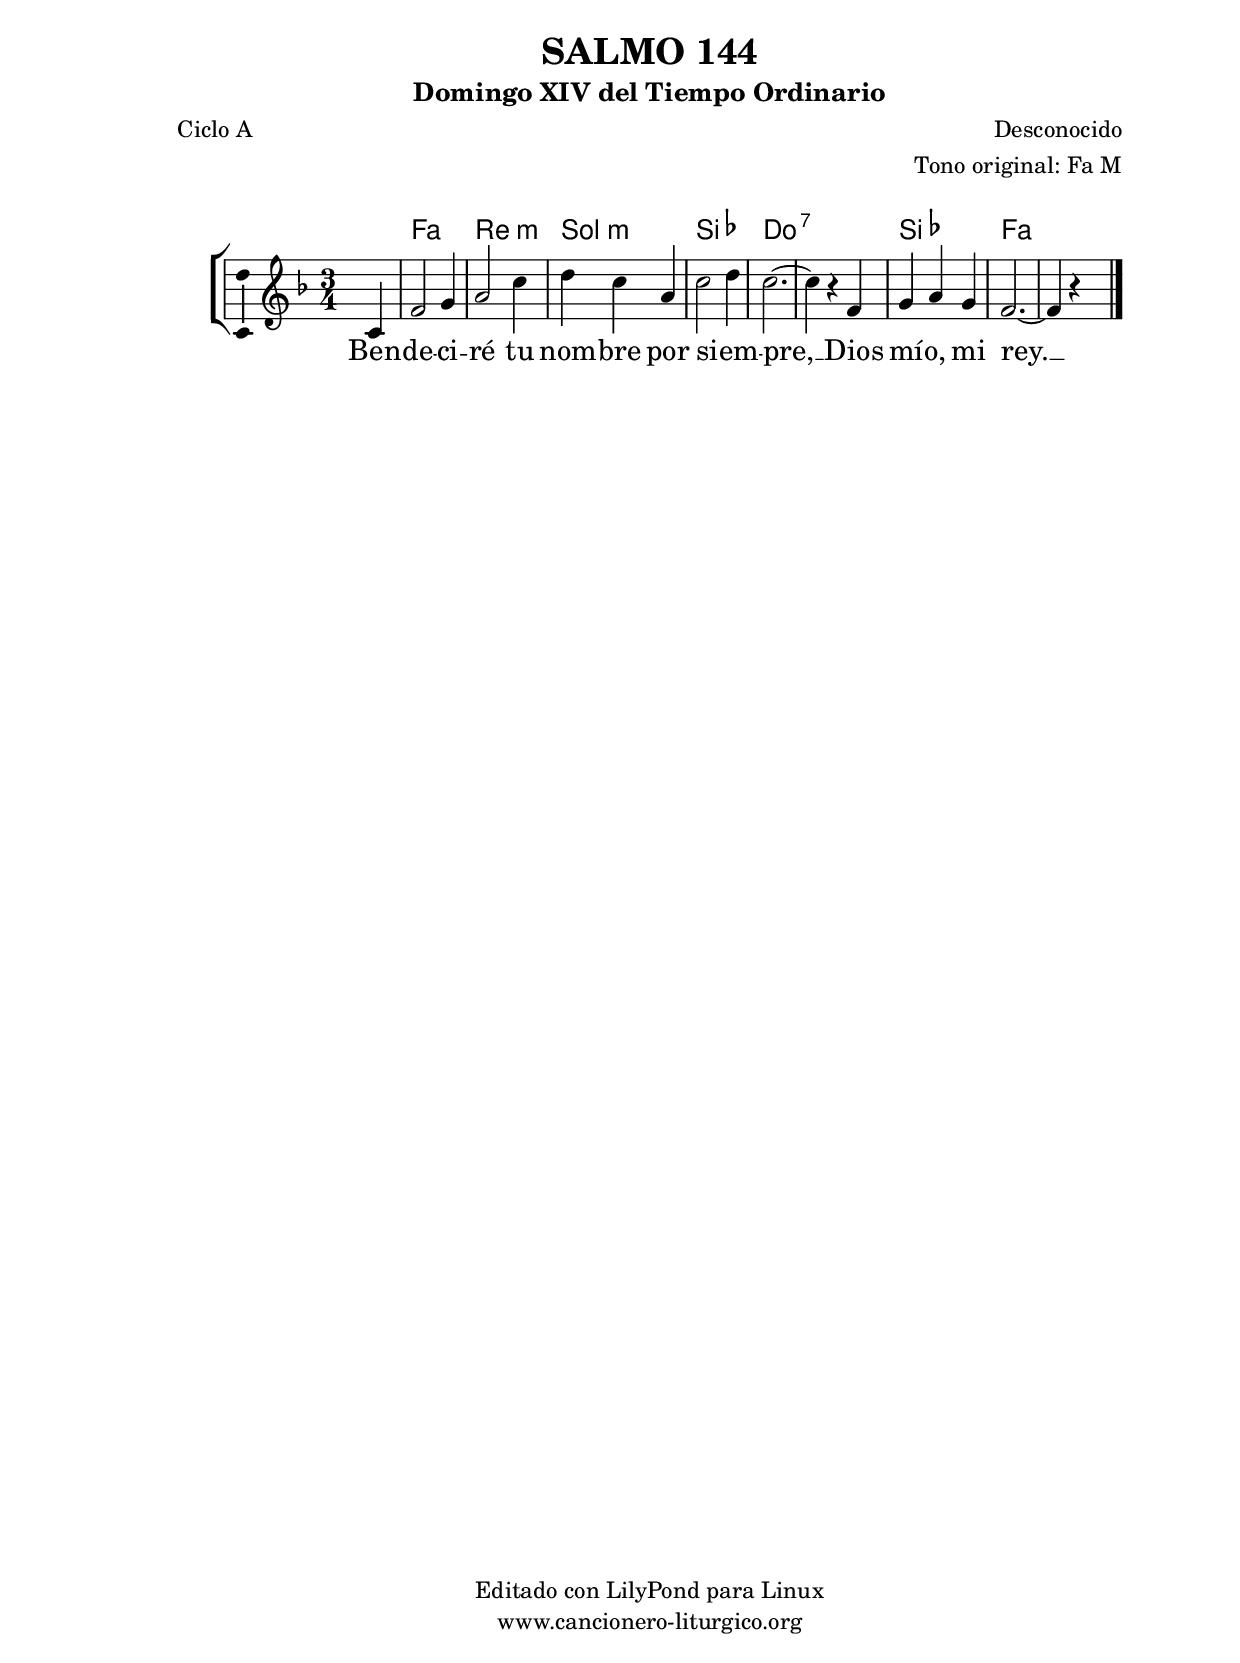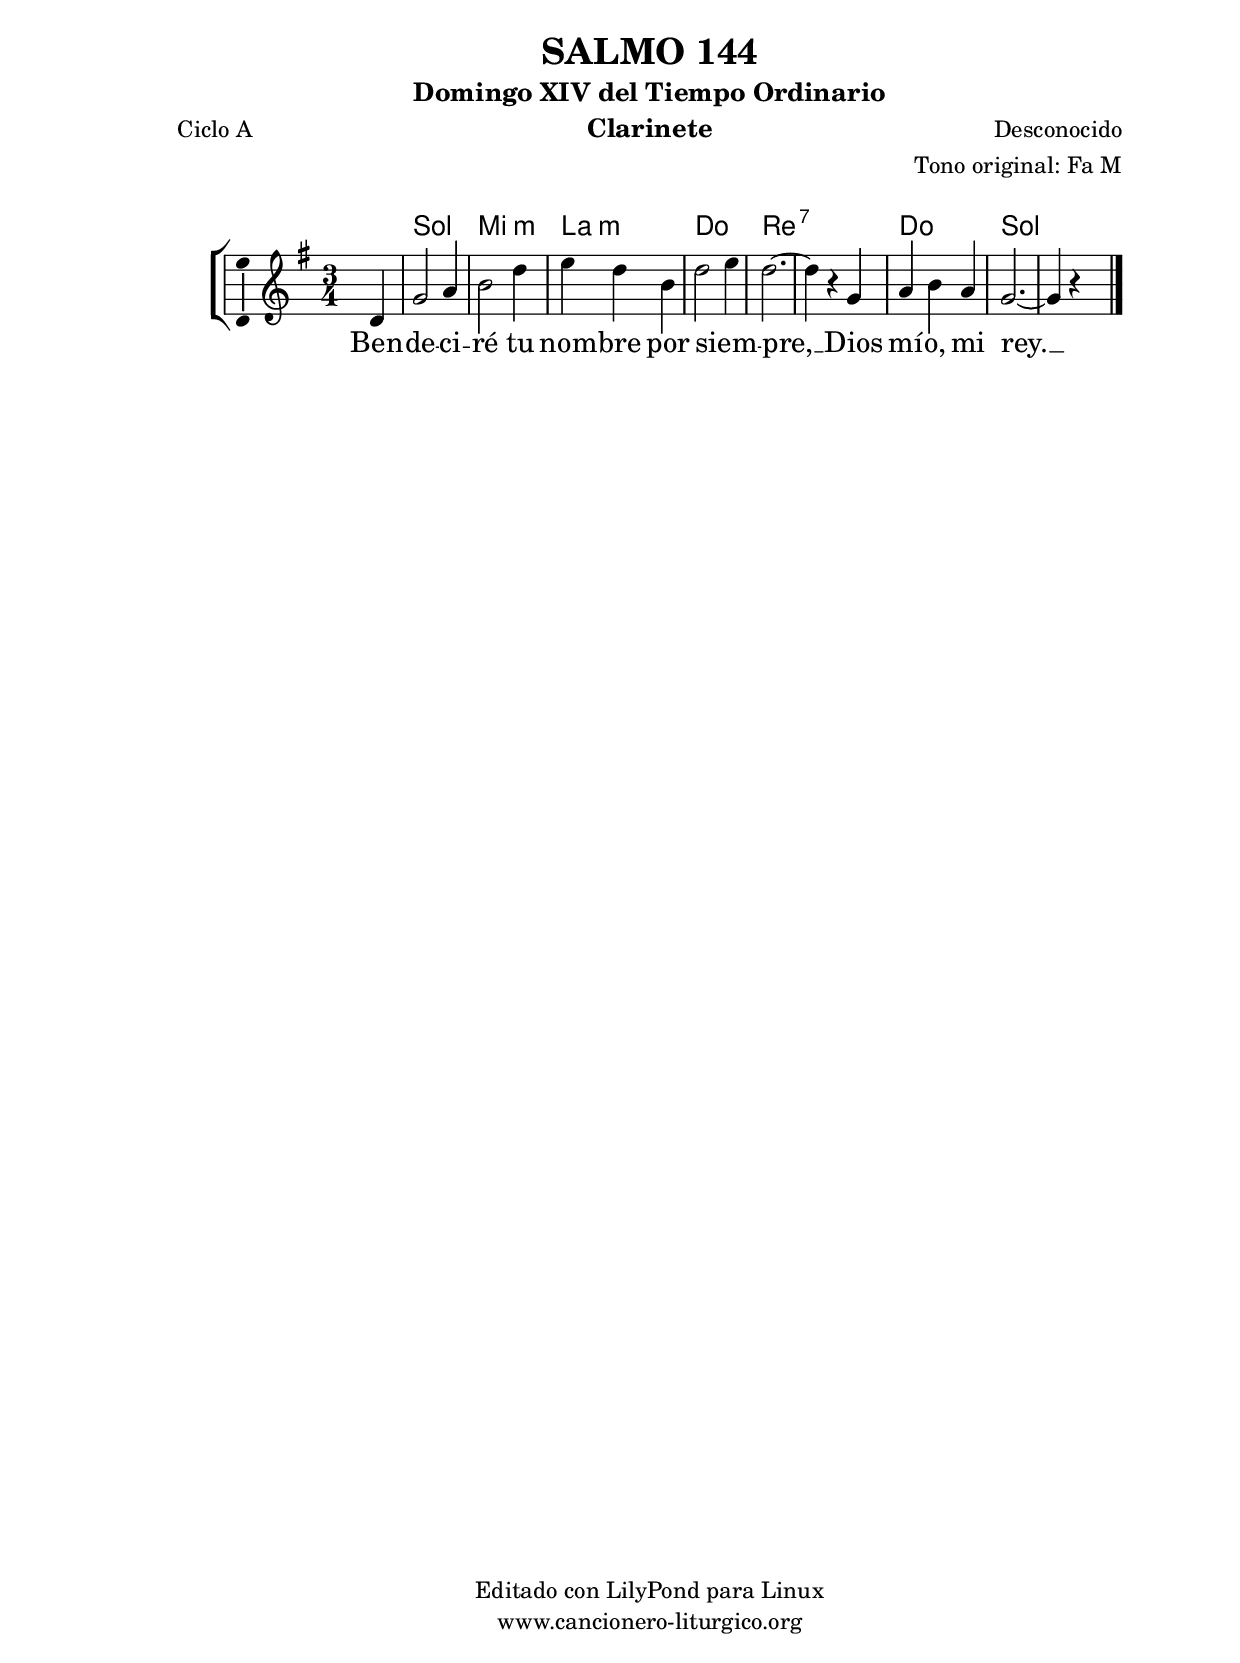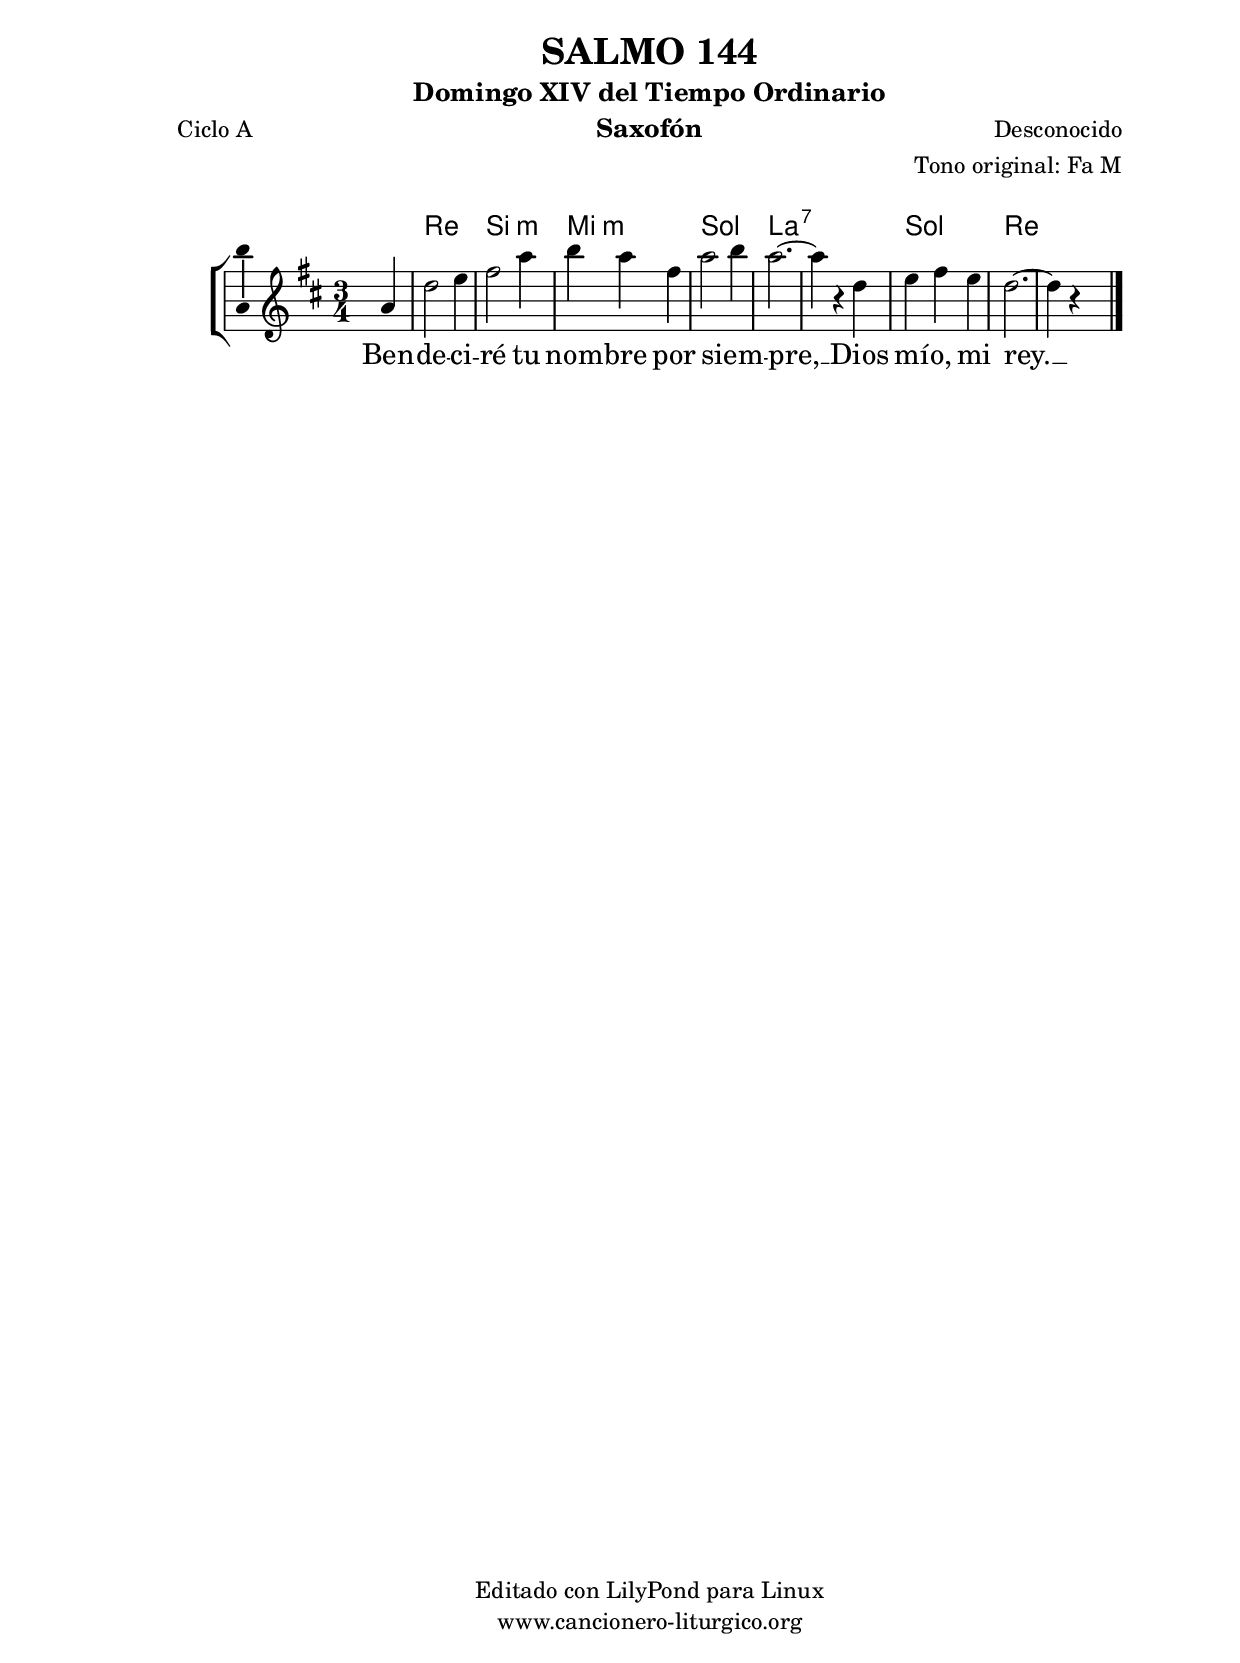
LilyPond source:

%
%para convertir .midi en .wav:
%timidity filename.midi -Ow -o finename.wav
%
%
%Para convertir de .wav a .mp3:
%lame -h -m j filename.wav
%
%
%para escuchar el midi:
%timidity nombrefichero.midi
%


%versión de lilypond para la que se ha escrito esta partitura:
\version "2.16.0"

	%Tamaño papel
	#(set-default-paper-size "a4")
	%Tamaño partitura
	#(set-global-staff-size 20)
	%No responde al pulsar sobre una nota
	#(ly:set-option 'point-and-click #f)

%parámetros del encabezamiento:
\header {
	title = "SALMO 144"
	subtitle = "Domingo XIV del Tiempo Ordinario"
	composer = "Desconocido"
	poet = "Ciclo A"
	meter = ""
	arranger = "Tono original: Fa M"
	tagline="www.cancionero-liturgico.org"
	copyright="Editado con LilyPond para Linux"
	}

%parámetros asociados al papel:
\paper  {
	oddHeaderMarkup = \markup {\fill-line { \on-the-fly #not-first-page \fromproperty #'header:title \on-the-fly #not-first-page \fromproperty #'header:composer }}
	evenHeaderMarkup = \markup {\fill-line { \fromproperty #'header:composer \fromproperty #'header:title }}
	#(set-paper-size "a4")
	print-page-number = ##f
	first-page-number = 1
	print-first-page-number = ##f
%	head-separation = 3.0 \cm
	top-margin = 2.0 \cm
	bottom-margin = 0.5\cm
%%%	bottom-margin = -1.0\cm
	left-margin = 3.0 \cm
	line-width = 16.0 \cm 
	indent = 8\mm
	interscoreline = 2.\mm
	between-system-space = 15\mm
%	para que las partituras no llenen la hoja:
	ragged-bottom = ##t
%	idem para la última hoja:
	ragged-last-bottom = ##f
%	para que las partituras llenen el ancho del papel:
	ragged-last = ##f
	after-title-space = 2.5 \cm
%page-count=1
%system-count=8

	%Flexible Vertical Spacing
%	markup-markup-spacing =
%	#'((basic-distance . 15) (minimum-distance . 15) (padding . 3))
	markup-system-spacing =
	#'((basic-distance . 15) (minimum-distance . 15) (padding . 3))
	system-system-spacing =
	#'((basic-distance . 15) (minimum-distance . 15) (padding . 3))
	score-system-spacing =
	#'((basic-distance . 15) (minimum-distance . 15) (padding . 5))
%	top-system-spacing = % header
%	#'((basic-distance . 8) (minimum-distance . 0) (padding . 3))
%	top-markup-spacing =
%	#'((basic-distance . 20) (minimum-distance . 20) (padding . 3))
	last-bottom-spacing = % footer
	#'((basic-distance . 5) (minimum-distance . 5) (padding . 3))
%	score-markup-spacing =
%	#'((basic-distance . 16) (minimum-distance . 13) (padding . 3))

	}


%parámetros que afectan a toda la partitura:
global =  {
	%clave de sol (G):
	\clef G
	%armadura:
%	\transpose f a
	\key f \major
	\tempo 4=130
	\set Score.tempoHideNote = ##t
	}


acordes = {
	\italianChords
	\chordmode {
%	\transpose f a
{

s2.
f2. d:m g:m bes c:7 s bes f s

	}
	}
}

melodia = 
%	\transpose f a
{
	\relative c'{

\time 3/4
s2 c4
f2 g4
a2 c4
d4 c a
c2 d4
c2.~
c4 r4 f,4
g4 a g
f2.~f4 r4 s4

	\bar "|."
	}
	}


texto = \lyricmode {
Ben -- de -- ci -- ré tu nom -- bre por siem -- _ pre, __
Dios mí -- o, mi rey. __
	}


acordesStaff = \context ChordNames = acordesStaff <<
	\set chordChanges = ##t
	\acordes
	>>


vozStaff = \context Voice = vozStaff
\with {\consists "Ambitus_engraver"}
<<
%	\set Staff.instrumentName = ""
%	\set Staff.shortInstrumentName = ""
%	\set Staff.midiInstrument = #"clarinet"
%	\set Staff.midiInstrument = #"cello"
%	\set Staff.midiInstrument = #"flute"
	\set Staff.midiInstrument = #"electric guitar (jazz)"
%	\set Staff.midiInstrument = #"english horn"
%	\set Staff.midiInstrument = #"violin"
%	\set Staff.midiInstrument = #"glockenspiel"
	\set Staff.midiMinimumVolume = #0.7
	\set Staff.midiMaximumVolume = #0.9
	\global
	\melodia
	>>


textoStaff = \context Lyrics = textoStaff <<
	\lyricsto vozStaff \texto
	>>

\book {
	\score {
		\context ChoirStaff {
			\override StaffGroup.SystemStartBracket #'collapse-height = #1
			\override Score.SystemStartBar #'collapse-height = #1
			<<
			\acordesStaff
			\vozStaff
			\textoStaff
			>>
			}
		\layout {
	    		\context {
				\Lyrics
				\override LyricText #'font-size = #2
				}
	   		 \context {
				\Score
				%fontSize = #3
				\override StaffSymbol #'staff-space = #(magstep +3)
				%\override Beam #'thickness = #0.55
				%\override SpacingSpanner #'spacing-increment = #1.0
				%\override Slur #'height-limit = #1.5
				}
			}
		}
	\score {
		\unfoldRepeats
		\context ChoirStaff {
			<<
			\acordesStaff
			\vozStaff
			>>
			}
		\midi {
	  		\context {
	  			\Score
				tempoWholesPerMinute = #(ly:make-moment 70 4)
				}
			}
		}
	}

%Partitura para clarinete
#(define output-suffix "C")
\book {
	\header{
		instrument = "Clarinete"
		}
	\score {
		\context ChoirStaff {
			\override StaffGroup.SystemStartBracket #'collapse-height = #1
			\override Score.SystemStartBar #'collapse-height = #1
\transpose c d
			<<
			\acordesStaff
			\vozStaff
			\textoStaff
			>>
			}
		\layout {
	    		\context {
				\Lyrics
				\override LyricText #'font-size = #2
				}
	   		 \context {
				\Score
				%fontSize = #3
				\override StaffSymbol #'staff-space = #(magstep +3)
				%\override Beam #'thickness = #0.55
				%\override SpacingSpanner #'spacing-increment = #1.0
				%\override Slur #'height-limit = #1.5
				}
			}
		}
	}

%Partitura para saxofón
#(define output-suffix "S")
\book {
	\header{
		instrument = "Saxofón"
		}
	\score {
		\context ChoirStaff {
			\override StaffGroup.SystemStartBracket #'collapse-height = #1
			\override Score.SystemStartBar #'collapse-height = #1
\transpose c a
			<<
			\acordesStaff
			\vozStaff
			\textoStaff
			>>
			}
		\layout {
	    		\context {
				\Lyrics
				\override LyricText #'font-size = #2
				}
	   		 \context {
				\Score
				%fontSize = #3
				\override StaffSymbol #'staff-space = #(magstep +3)
				%\override Beam #'thickness = #0.55
				%\override SpacingSpanner #'spacing-increment = #1.0
				%\override Slur #'height-limit = #1.5
				}
			}
		}
	}

